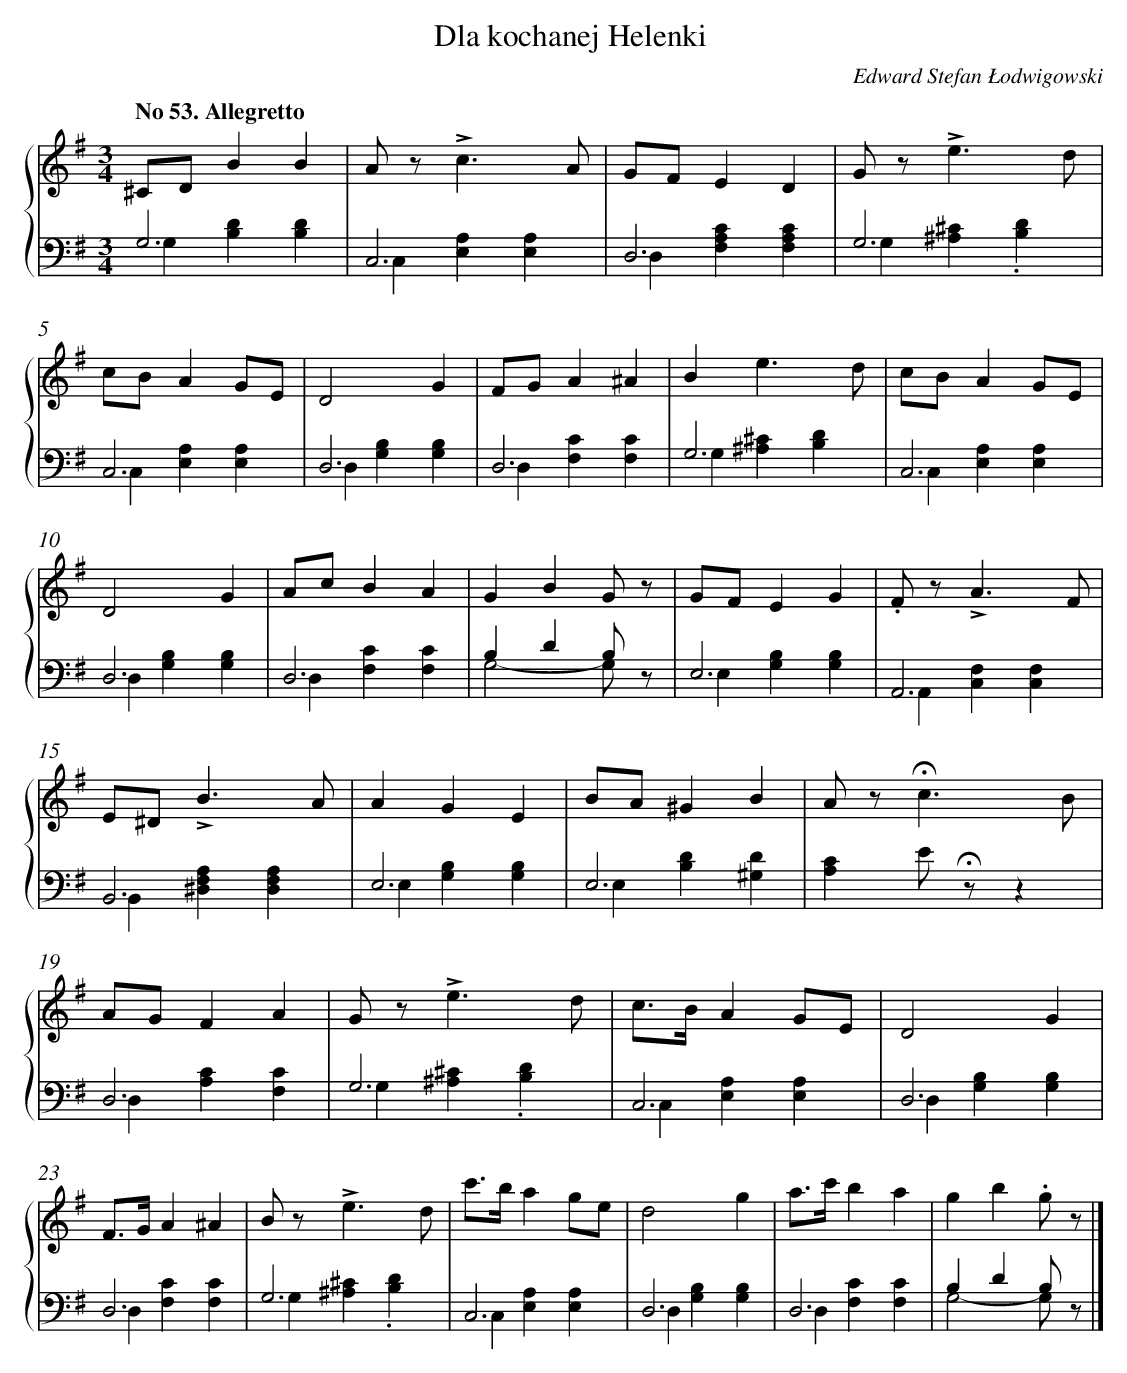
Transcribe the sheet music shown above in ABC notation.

X:1
T: Dla kochanej Helenki
C: Edward Stefan Łodwigowski
L: 1/4
M: 3/4
Q: "No 53. Allegretto"
%%staves {1 2}
V: 1 clef=treble
V: 2 clef=bass
K: G
[V:1] ^C/D/BB |
[V:2] G,3 & G,[DB,][DB,] |
[V:1] A/ z<!accent!cA/ |
[V:2] C,3 & C,[A,E,][A,E,] |
[V:1] G/F/ED |
[V:2] D,3 & D,[CA,F,][CA,F,] |
[V:1] G/ z<!accent!ed/ |
[V:2] G,3 & G,[^C^A,].[DB,] |
[V:1] c/B/AG/E/ |
[V:2] C,3 & C,[A,E,][A,E,] |
[V:1] D2G |
[V:2] D,3 & D,[B,G,][B,G,] |
[V:1] F/G/A^A |
[V:2] D,3 & D,[CF,][CF,] |
[V:1] Be3/d/ |
[V:2] G,3 & G,[^C^A,][DB,] |
[V:1] c/B/AG/E/ |
[V:2] C,3 & C,[A,E,][A,E,] |
[V:1] D2G |
[V:2] D,3 & D,[B,G,][B,G,] |
[V:1] A/c/BA |
[V:2] D,3 & D,[CF,][CF,] |
[V:1] GBG/ z/ |
[V:2] B,DB,/ z/ & G,2-G,/ x/ |
[V:1] G/F/EG |
[V:2] E,3 & E,[B,G,][B,G,] |
[V:1] .F/ z<!accent!AF/ |
[V:2] A,,3 & A,,[F,C,][F,C,] |
[V:1] E/^D<!accent!BA/ |
[V:2] B,,3 & B,,[A,F,^D,][A,F,D,] |
[V:1] AGE |
[V:2] E,3 & E,[B,G,][B,G,] |
[V:1] B/A/^GB |
[V:2] E,3 & E,[DB,][D^G,] |
[V:1] A/ z<!fermata!cB/ |
[V:2] [CA,]E/ !fermata!z/z |
[V:1] A/G/FA |
[V:2] D,3 & D,[CA,][CF,] |
[V:1] G/ z<!accent!ed/ |
[V:2] G,3 & G,[^C^A,].[DB,] |
[V:1] c/>B/AG/E/ |
[V:2] C,3 & C,[A,E,][A,E,] |
[V:1] D2G |
[V:2] D,3 & D,[B,G,][B,G,] |
[V:1] F/>G/A^A |
[V:2] D,3 & D,[CF,][CF,] |
[V:1] B/ z<!accent!ed/ |
[V:2] G,3 & G,[^C^A,].[DB,] |
[V:1] c'/>b/ag/e/ |
[V:2] C,3 & C,[A,E,][A,E,] |
[V:1] d2g |
[V:2] D,3 & D,[B,G,][B,G,] |
[V:1] a/>c'/ba |
[V:2] D,3 & D,[CF,][CF,] |
[V:1] gb.g/ z/ |]
[V:2] B,DB,/ z/ & G,2-G,/ x/ |]
